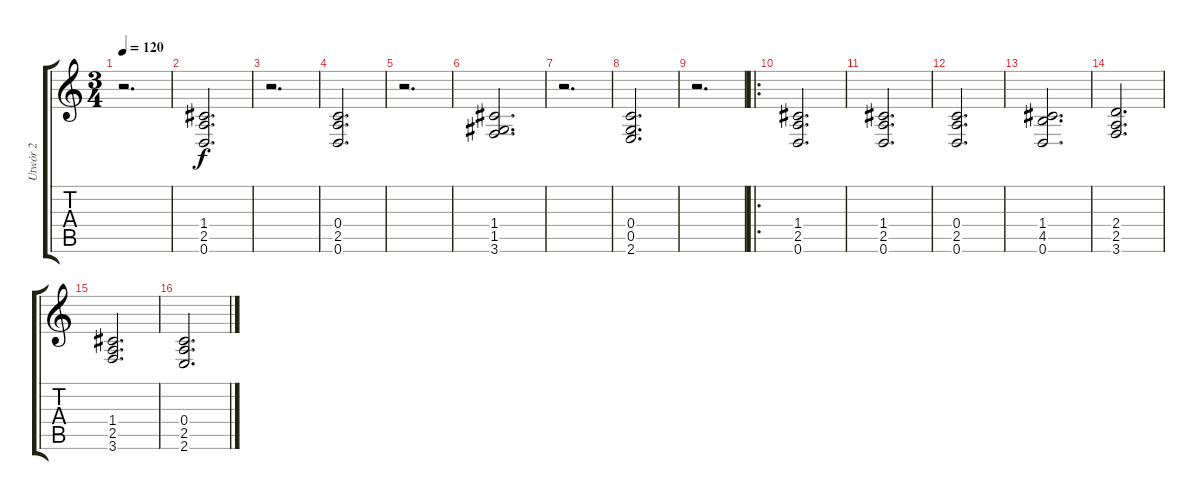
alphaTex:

\track ("Utwór 2" "Utwór 2") {instrument distortionguitar}
\staff {score tabs}
\tuning (D4 A3 F3 C3 G2 D2) {hide}
\ts (3 4)
\tempo 120
\clef g2
\ks c
r.2{d dy f} |
(1.4 2.5 0.6).2{d} |
r.2{d} |
(0.4 2.5 0.6).2{d} |
r.2{d} |
(1.4 1.5 3.6).2{d} |
r.2{d} |
(0.4 0.5 2.6).2{d} |
r.2{d} |
\ro
(1.4 2.5 0.6).2{d balance 8} |
(1.4 2.5 0.6).2{d} |
(0.4 2.5 0.6).2{d} |
(1.4 4.5 0.6).2{d} |
(2.4 2.5 3.6).2{d} |
(1.4 2.5 3.6).2{d} |
(0.4 2.5 2.6).2{d}
